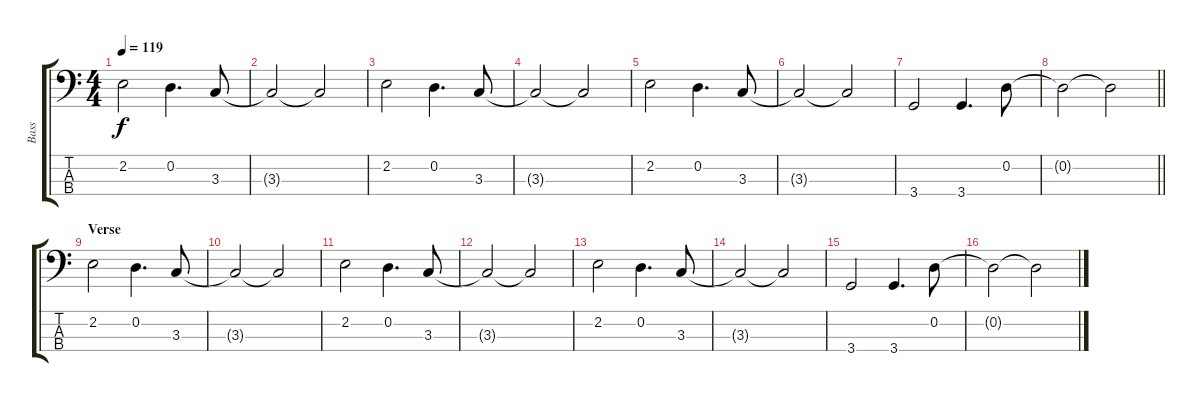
\track ("Bass" "Bass") {instrument electricbassfinger}
\staff {score tabs}
\tuning (G2 D2 A1 E1) {hide}
\ts (4 4)
\tempo 119
\clef f4
\ks c
2.2.2{dy f} 0.2.4{d} 3.3.8 |
3.3{t}.2 3.3{t}.2 |
2.2.2 0.2.4{d} 3.3.8 |
3.3{t}.2 3.3{t}.2 |
2.2.2 0.2.4{d} 3.3.8 |
3.3{t}.2 3.3{t}.2 |
3.4.2 3.4.4{d} 0.2.8 |
\barLineRight lightlight
0.2{t}.2 0.2{t}.2 |
\section ("" "Verse")
2.2.2 0.2.4{d} 3.3.8 |
3.3{t}.2 3.3{t}.2 |
2.2.2 0.2.4{d} 3.3.8 |
3.3{t}.2 3.3{t}.2 |
2.2.2 0.2.4{d} 3.3.8 |
3.3{t}.2 3.3{t}.2 |
3.4.2 3.4.4{d} 0.2.8 |
0.2{t}.2 0.2{t}.2
